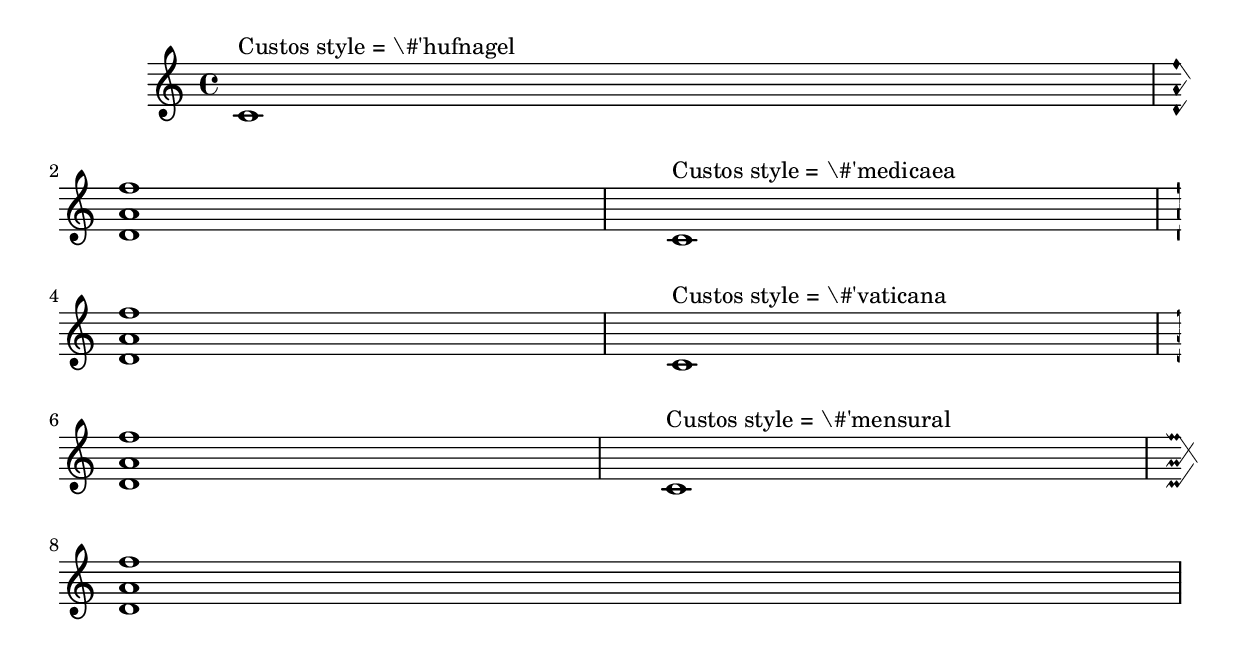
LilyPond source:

\version "1.7.16"
\header {
    texidoc = "custodes in various styles."
}

\score {
    \notes {
	\property Staff.Custos \set #'neutral-position = #4
	\property Staff.Custos \set #'neutral-direction = #-1
	\property Staff.Custos \set #'adjust-if-on-staffline = ##t

	\property Staff.Custos \set #'style = #'hufnagel
	c'1^"Custos style = \#'hufnagel"
	\break << d' a' f''>>1

	\property Staff.Custos \set #'style = #'medicaea
	c'1^"Custos style = \#'medicaea"
	\break << d' a' f''>>1

	\property Staff.Custos \set #'style = #'vaticana
	c'1^"Custos style = \#'vaticana"
	\break << d' a' f''>>1

	\property Staff.Custos \set #'style = #'mensural
	c'1^"Custos style = \#'mensural"
	\break << d' a' f''>>1
    }
    \paper {
	\translator {
	    \StaffContext
	    \consists Custos_engraver
	}
    }
}
%% new-chords-done %%
